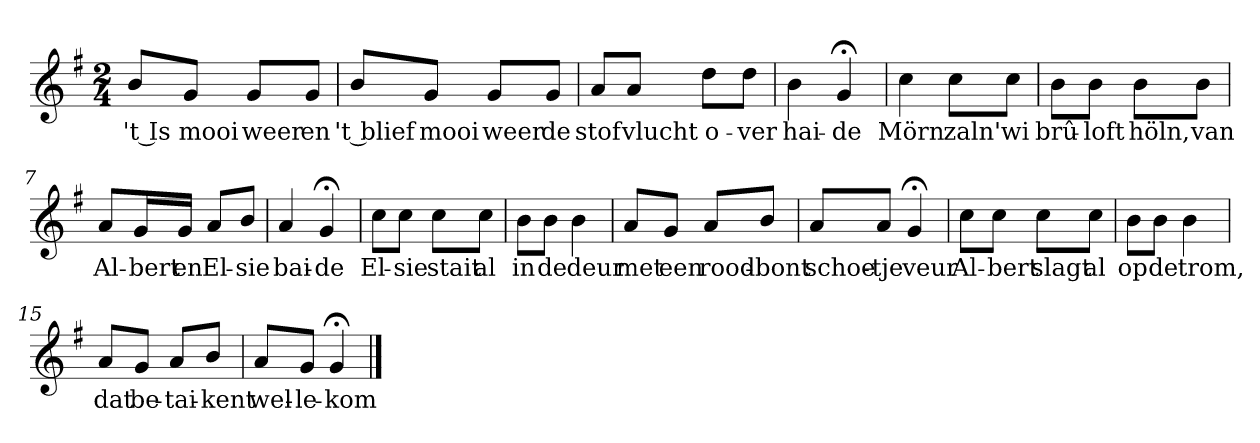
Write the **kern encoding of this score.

**kern	**text
*part1	*part1
*staff1	*staff1
*k[f#]	*
*G:	*
*M2/4	*
*MM120	*
=1	=1
8bL	't Is
8gJ	mooi
8gL	weer
8gJ	en
=2	=2
8bL	't blief
8gJ	mooi
8gL	weer
8gJ	de
=3	=3
8aL	stof
8aJ	vlucht
8ddL	o-
8ddJ	-ver
=4	=4
4b	hai-
4g;<	-de
=5	=5
4cc	Mörn
8ccL	zaln'
8ccJ	wi
=6	=6
8bL	brû-
8bJ	-loft
8bL	höln,
8bJ	van
=7	=7
8aL	Al-
16gL	-bert
16gJJ	en
8aL	El-
8bJ	-sie
=8	=8
4a	bai-
4g;<	-de
=9	=9
8ccL	El-
8ccJ	-sie
8ccL	stait
8ccJ	al
=10	=10
8bL	in
8bJ	de
4b	deur
=11	=11
8aL	met
8gJ	een
8aL	rood-
8bJ	-bont
=12	=12
8aL	schoe-
8aJ	-tje
4g;<	veur
=13	=13
8ccL	Al-
8ccJ	-bert
8ccL	slagt
8ccJ	al
=14	=14
8bL	op
8bJ	de
4b	trom,
=15	=15
8aL	dat
8gJ	be-
8aL	-tai-
8bJ	-kent
=16	=16
8aL	wel-
8gJ	-le-
4g;<	-kom
==	==
*-	*-
